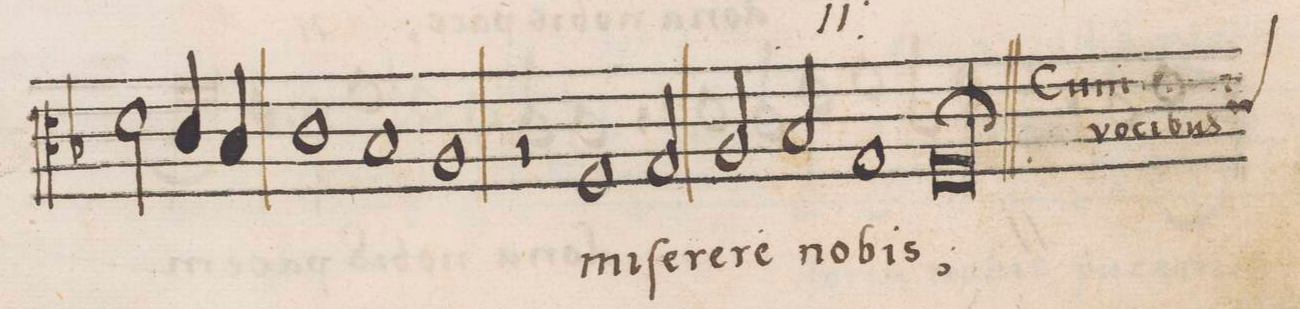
**kern	**text
*I"ALTVS	*
*clefC3	*
*k[b-]	*
*met(C|)	*
*M2/1	*
2d\	-re
4c/	.
4B-/	.
1c	no-
=63-	=63-
1B-	.
1A	-bis
*	*Xij
=64-	=64-
2r	.
1F	mi-
2G/	-ſe-
=65-	=65-
2A/	-re-
2B-/	-re
1G	no-
=66-	=66-
*custos:c	*
0Fl;	-bis;
=67||	=67||
*-	*-
